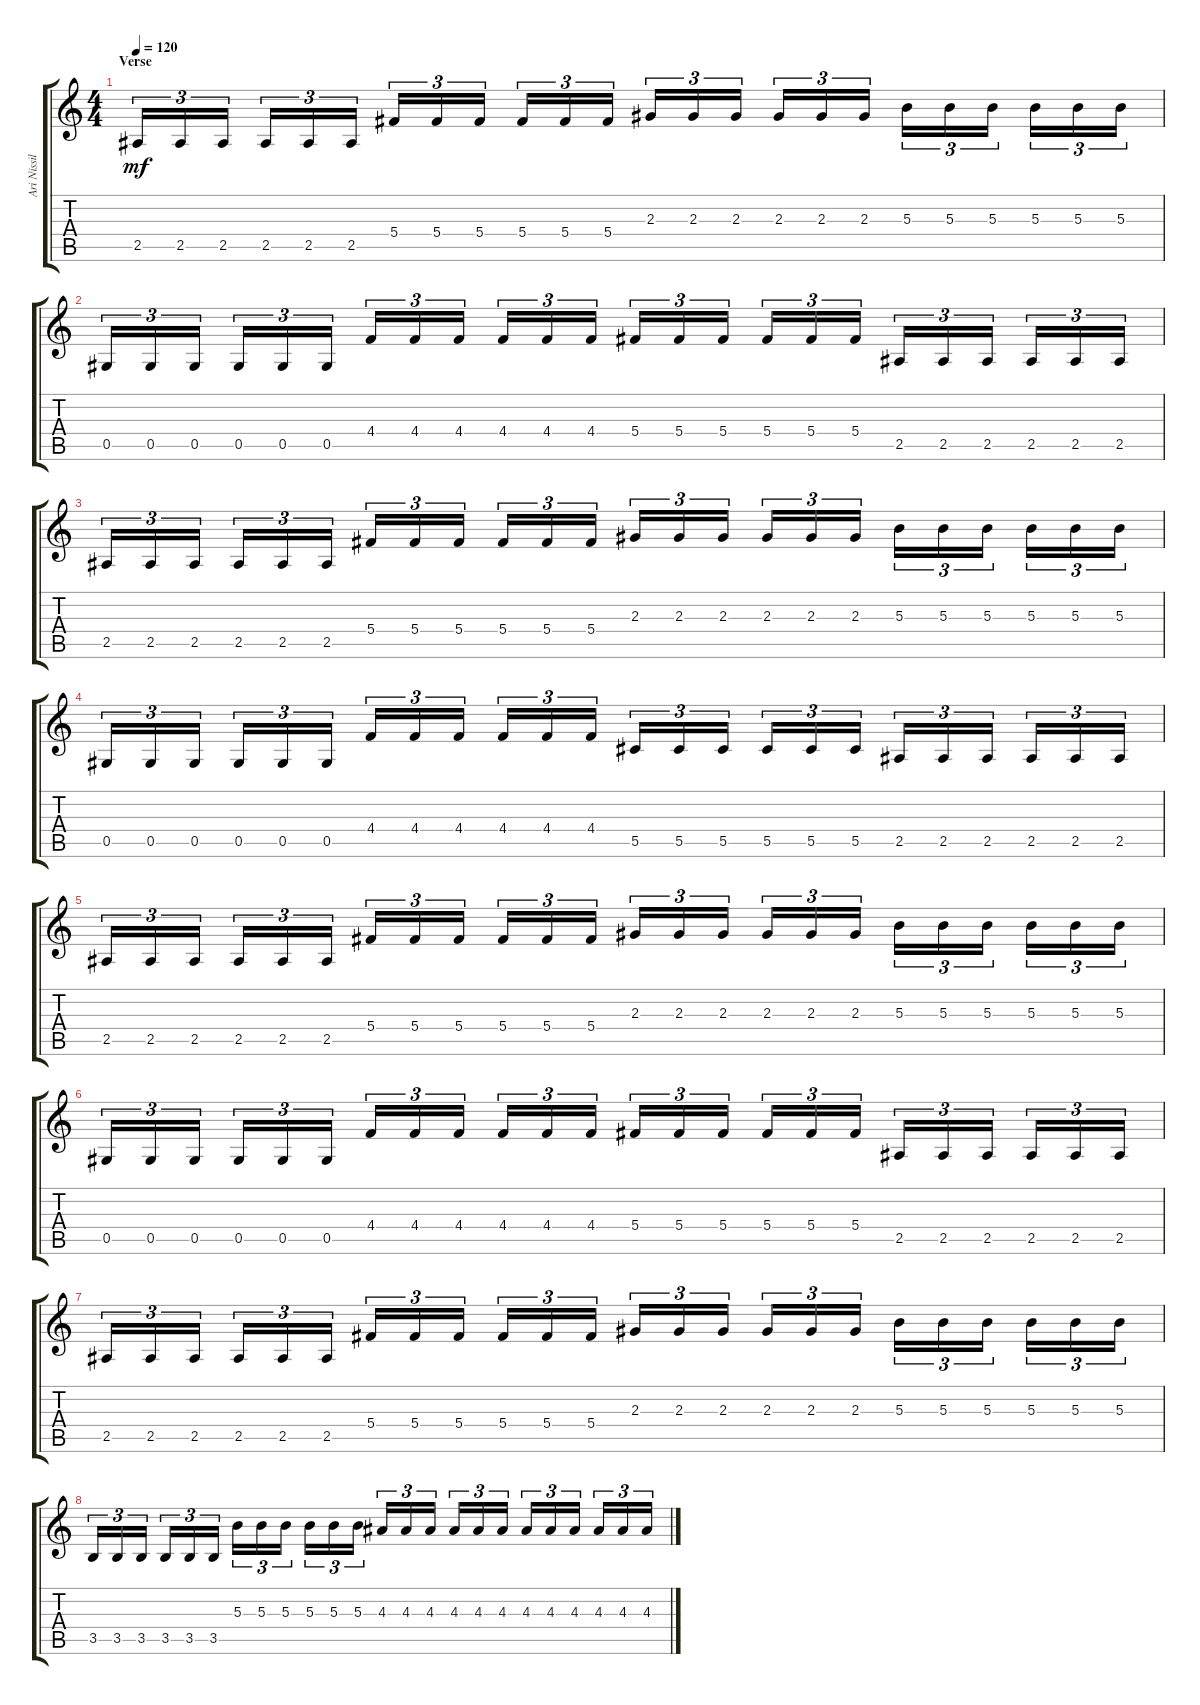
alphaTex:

\track ("Ari Nissila (rhythm)" "Ari Nissil") {instrument distortionguitar}
\staff {score tabs}
\tuning (Eb4 Bb3 Gb3 Db3 Ab2 Eb2) {hide}
\ts (4 4)
\section ("" "Verse")
\tempo 120
\clef g2
\ks c
2.5.16{tu (3 2) dy mf} 2.5.16{tu (3 2)} 2.5.16{tu (3 2)} 2.5.16{tu (3 2)} 2.5.16{tu (3 2)} 2.5.16{tu (3 2)} 5.4.16{tu (3 2)} 5.4.16{tu (3 2)} 5.4.16{tu (3 2)} 5.4.16{tu (3 2)} 5.4.16{tu (3 2)} 5.4.16{tu (3 2)} 2.3.16{tu (3 2)} 2.3.16{tu (3 2)} 2.3.16{tu (3 2)} 2.3.16{tu (3 2)} 2.3.16{tu (3 2)} 2.3.16{tu (3 2)} 5.3.16{tu (3 2)} 5.3.16{tu (3 2)} 5.3.16{tu (3 2)} 5.3.16{tu (3 2)} 5.3.16{tu (3 2)} 5.3.16{tu (3 2)} |
0.5.16{tu (3 2)} 0.5.16{tu (3 2)} 0.5.16{tu (3 2)} 0.5.16{tu (3 2)} 0.5.16{tu (3 2)} 0.5.16{tu (3 2)} 4.4.16{tu (3 2)} 4.4.16{tu (3 2)} 4.4.16{tu (3 2)} 4.4.16{tu (3 2)} 4.4.16{tu (3 2)} 4.4.16{tu (3 2)} 5.4.16{tu (3 2)} 5.4.16{tu (3 2)} 5.4.16{tu (3 2)} 5.4.16{tu (3 2)} 5.4.16{tu (3 2)} 5.4.16{tu (3 2)} 2.5.16{tu (3 2)} 2.5.16{tu (3 2)} 2.5.16{tu (3 2)} 2.5.16{tu (3 2)} 2.5.16{tu (3 2)} 2.5.16{tu (3 2)} |
2.5.16{tu (3 2)} 2.5.16{tu (3 2)} 2.5.16{tu (3 2)} 2.5.16{tu (3 2)} 2.5.16{tu (3 2)} 2.5.16{tu (3 2)} 5.4.16{tu (3 2)} 5.4.16{tu (3 2)} 5.4.16{tu (3 2)} 5.4.16{tu (3 2)} 5.4.16{tu (3 2)} 5.4.16{tu (3 2)} 2.3.16{tu (3 2)} 2.3.16{tu (3 2)} 2.3.16{tu (3 2)} 2.3.16{tu (3 2)} 2.3.16{tu (3 2)} 2.3.16{tu (3 2)} 5.3.16{tu (3 2)} 5.3.16{tu (3 2)} 5.3.16{tu (3 2)} 5.3.16{tu (3 2)} 5.3.16{tu (3 2)} 5.3.16{tu (3 2)} |
0.5.16{tu (3 2)} 0.5.16{tu (3 2)} 0.5.16{tu (3 2)} 0.5.16{tu (3 2)} 0.5.16{tu (3 2)} 0.5.16{tu (3 2)} 4.4.16{tu (3 2)} 4.4.16{tu (3 2)} 4.4.16{tu (3 2)} 4.4.16{tu (3 2)} 4.4.16{tu (3 2)} 4.4.16{tu (3 2)} 5.5.16{tu (3 2)} 5.5.16{tu (3 2)} 5.5.16{tu (3 2)} 5.5.16{tu (3 2)} 5.5.16{tu (3 2)} 5.5.16{tu (3 2)} 2.5.16{tu (3 2)} 2.5.16{tu (3 2)} 2.5.16{tu (3 2)} 2.5.16{tu (3 2)} 2.5.16{tu (3 2)} 2.5.16{tu (3 2)} |
2.5.16{tu (3 2)} 2.5.16{tu (3 2)} 2.5.16{tu (3 2)} 2.5.16{tu (3 2)} 2.5.16{tu (3 2)} 2.5.16{tu (3 2)} 5.4.16{tu (3 2)} 5.4.16{tu (3 2)} 5.4.16{tu (3 2)} 5.4.16{tu (3 2)} 5.4.16{tu (3 2)} 5.4.16{tu (3 2)} 2.3.16{tu (3 2)} 2.3.16{tu (3 2)} 2.3.16{tu (3 2)} 2.3.16{tu (3 2)} 2.3.16{tu (3 2)} 2.3.16{tu (3 2)} 5.3.16{tu (3 2)} 5.3.16{tu (3 2)} 5.3.16{tu (3 2)} 5.3.16{tu (3 2)} 5.3.16{tu (3 2)} 5.3.16{tu (3 2)} |
0.5.16{tu (3 2)} 0.5.16{tu (3 2)} 0.5.16{tu (3 2)} 0.5.16{tu (3 2)} 0.5.16{tu (3 2)} 0.5.16{tu (3 2)} 4.4.16{tu (3 2)} 4.4.16{tu (3 2)} 4.4.16{tu (3 2)} 4.4.16{tu (3 2)} 4.4.16{tu (3 2)} 4.4.16{tu (3 2)} 5.4.16{tu (3 2)} 5.4.16{tu (3 2)} 5.4.16{tu (3 2)} 5.4.16{tu (3 2)} 5.4.16{tu (3 2)} 5.4.16{tu (3 2)} 2.5.16{tu (3 2)} 2.5.16{tu (3 2)} 2.5.16{tu (3 2)} 2.5.16{tu (3 2)} 2.5.16{tu (3 2)} 2.5.16{tu (3 2)} |
2.5.16{tu (3 2)} 2.5.16{tu (3 2)} 2.5.16{tu (3 2)} 2.5.16{tu (3 2)} 2.5.16{tu (3 2)} 2.5.16{tu (3 2)} 5.4.16{tu (3 2)} 5.4.16{tu (3 2)} 5.4.16{tu (3 2)} 5.4.16{tu (3 2)} 5.4.16{tu (3 2)} 5.4.16{tu (3 2)} 2.3.16{tu (3 2)} 2.3.16{tu (3 2)} 2.3.16{tu (3 2)} 2.3.16{tu (3 2)} 2.3.16{tu (3 2)} 2.3.16{tu (3 2)} 5.3.16{tu (3 2)} 5.3.16{tu (3 2)} 5.3.16{tu (3 2)} 5.3.16{tu (3 2)} 5.3.16{tu (3 2)} 5.3.16{tu (3 2)} |
3.5.16{tu (3 2)} 3.5.16{tu (3 2)} 3.5.16{tu (3 2)} 3.5.16{tu (3 2)} 3.5.16{tu (3 2)} 3.5.16{tu (3 2)} 5.3.16{tu (3 2)} 5.3.16{tu (3 2)} 5.3.16{tu (3 2)} 5.3.16{tu (3 2)} 5.3.16{tu (3 2)} 5.3.16{tu (3 2)} 4.3.16{tu (3 2)} 4.3.16{tu (3 2)} 4.3.16{tu (3 2)} 4.3.16{tu (3 2)} 4.3.16{tu (3 2)} 4.3.16{tu (3 2)} 4.3.16{tu (3 2)} 4.3.16{tu (3 2)} 4.3.16{tu (3 2)} 4.3.16{tu (3 2)} 4.3.16{tu (3 2)} 4.3.16{tu (3 2)}
